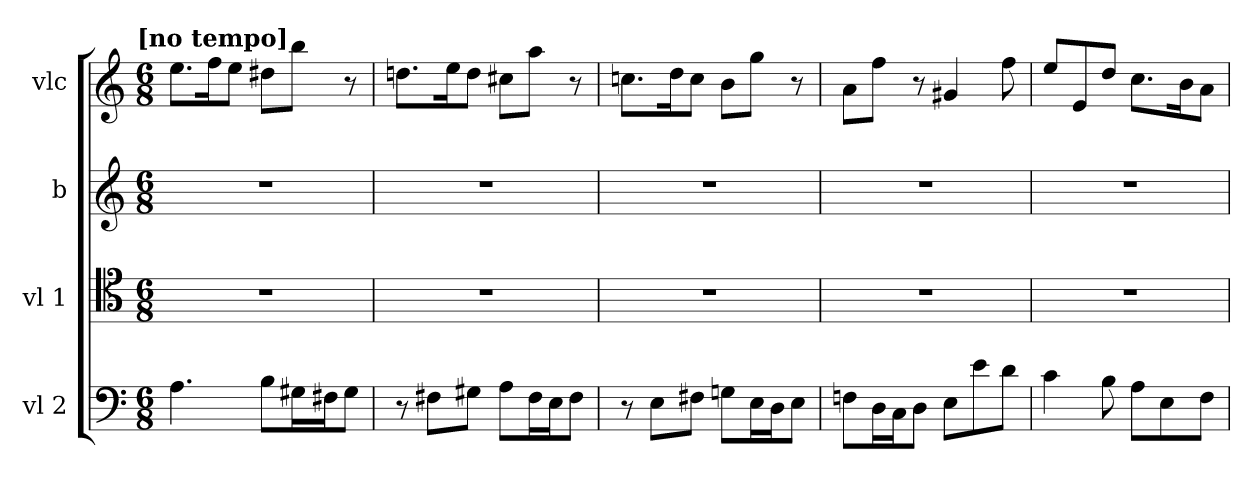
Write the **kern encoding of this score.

**kern	**kern	**kern	**kern
*part4	*part3	*part2	*part1
*staff4	*staff3	*staff2	*staff1
*I"vl 2	*I"vl 1	*I"b	*I"vlc
*	*	*	*I'Vc
*clefF4	*clefC4	*clefG2	*clefG2
*k[]	*k[]	*k[]	*k[]
!!LO:TX:omd:t=[no tempo]
*M6/8	*M6/8	*M6/8	*M6/8
=1	=1	=1	=1
4.A	2.r	2.r	8.eeL
.	.	.	16ffk
.	.	.	8eeJ
8BL	.	.	8dd#XL
16G#XL	.	.	8bbJ
16F#XJ	.	.	.
8G#J	.	.	8r
=2	=2	=2	=2
8r	2.r	2.r	8.ddnL
8F#XL	.	.	.
.	.	.	16eek
8G#XJ	.	.	8ddJ
8AL	.	.	8cc#XL
16F#L	.	.	8aaJ
16EJ	.	.	.
8F#J	.	.	8r
=3	=3	=3	=3
8r	2.r	2.r	8.ccnL
8EL	.	.	.
.	.	.	16ddk
8F#XJ	.	.	8ccJ
8GnL	.	.	8bL
16EL	.	.	8ggJ
16DJ	.	.	.
8EJ	.	.	8r
=4	=4	=4	=4
8FnL	2.r	2.r	8aL
16DL	.	.	8ffJ
16CJ	.	.	.
8DJ	.	.	8r
8EL	.	.	4g#X
8e	.	.	.
8dJ	.	.	8ff
=5	=5	=5	=5
4c	2.r	2.r	8eeL
.	.	.	8e
8B	.	.	8ddJ
8AL	.	.	8.ccL
8E	.	.	.
.	.	.	16bk
8FJ	.	.	8aJ
=	=	=	=
*-	*-	*-	*-
